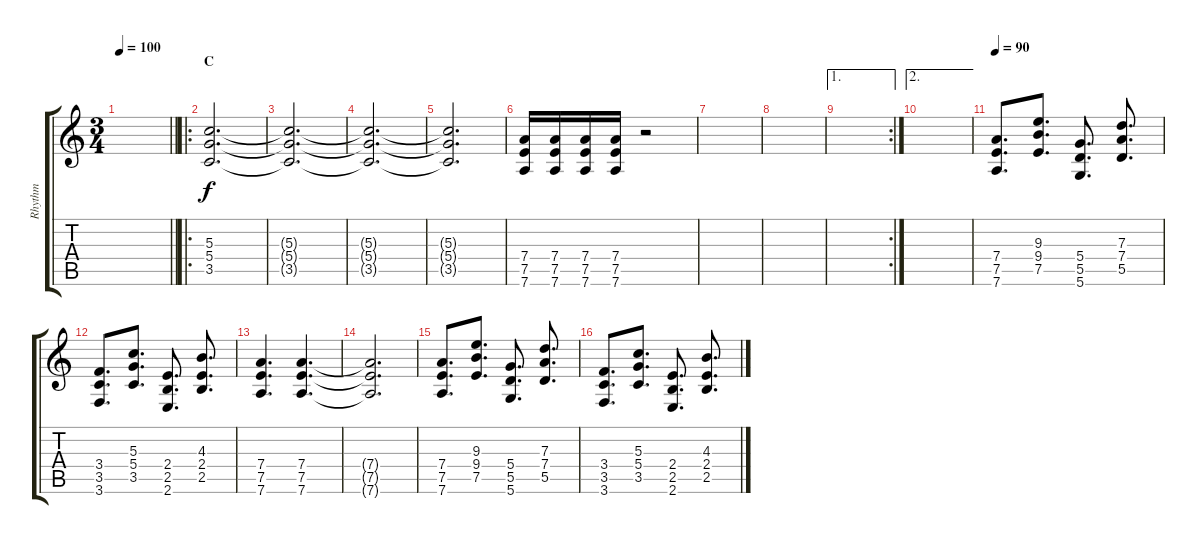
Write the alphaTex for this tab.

\track ("Rhythm" "Rhythm") {instrument overdrivenguitar}
\staff {score tabs}
\tuning (E4 B3 G3 D3 A2 D2) {hide}
\ts (3 4)
\tempo 100
\clef g2
\barLineRight lightlight
\ks c
|
\ro
\section ("" "C")
(5.3 5.4 3.5).2{d volume 0} |
(5.3{t} 5.4{t} 3.5{t}).2{d} |
(5.3{t} 5.4{t} 3.5{t}).2{d} |
(5.3{t} 5.4{t} 3.5{t}).2{d} |
(7.4 7.5 7.6).16{volume 7} (7.4 7.5 7.6).16 (7.4 7.5 7.6).16 (7.4 7.5 7.6).16 r.2 |
|
|
\ae 1
\rc 2
|
\ae 2
|
\tempo 90
(7.4 7.5 7.6).8{d} (9.3 9.4 7.5).8{d} (5.4 5.5 5.6).8{d} (7.3 7.4 5.5).8{d} |
(3.4 3.5 3.6).8{d} (5.3 5.4 3.5).8{d} (2.4 2.5 2.6).8{d} (4.3 2.4 2.5).8{d} |
(7.4 7.5 7.6).4{d} (7.4 7.5 7.6).4{d} |
(7.4{t} 7.5{t} 7.6{t}).2{d} |
(7.4 7.5 7.6).8{d} (9.3 9.4 7.5).8{d} (5.4 5.5 5.6).8{d} (7.3 7.4 5.5).8{d} |
(3.4 3.5 3.6).8{d} (5.3 5.4 3.5).8{d} (2.4 2.5 2.6).8{d} (4.3 2.4 2.5).8{d}
